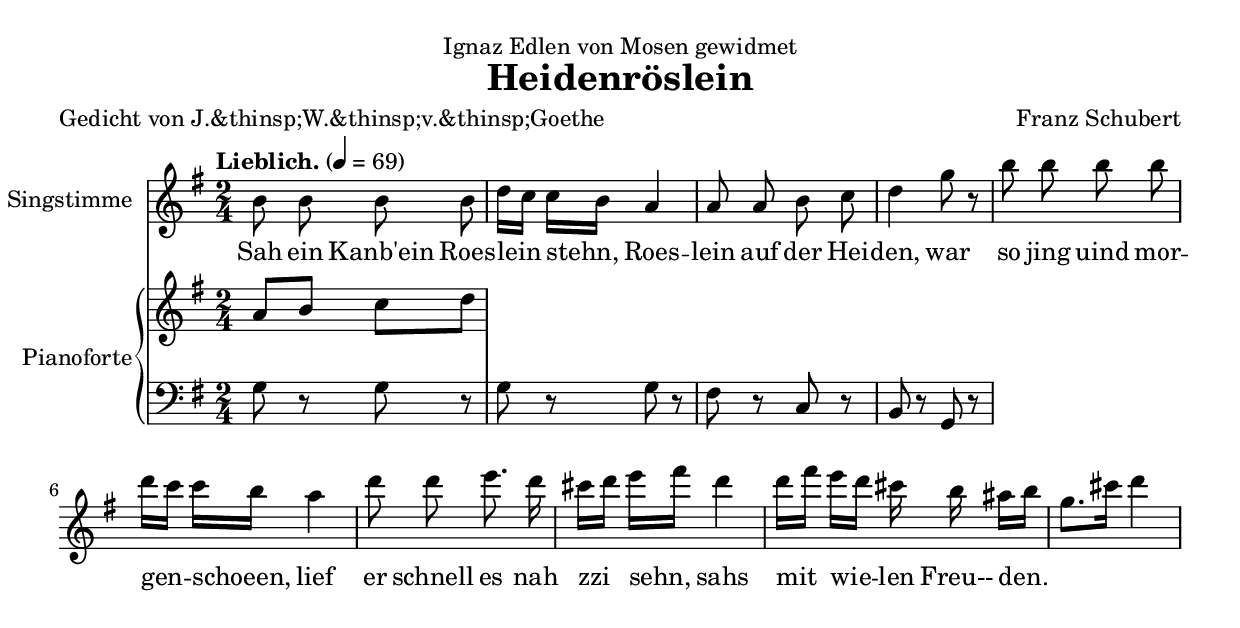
\version "2.15.39"

\header {
  title = "Heidenröslein"
  composer = "Franz Schubert"
  dedication = "Ignaz Edlen von Mosen gewidmet"
  poet = "Gedicht von J.&thinsp;W.&thinsp;v.&thinsp;Goethe"
}

global = {
  \key g \major
  \time 2/4
  \tempo "Lieblich." 4 = 69
}

melody = \relative f' {
  \global
  \clef treble
  \autoBeamOff

  b8 b b b
  d16[ c] c[ b] a4
  a8 a b c
  d4 g8 r
  b8 b b b
  d16[ c] c[ b] a4
  d8 d e8. d16
  cis16[ d] e[ fis] d4
  d16[ fis] e[ d] cis b ais[ b] 
  g8.[ cis16] d4
}

text = \lyricmode {
  Sah ein Kanb'ein
  Roes -- lein stehn, 
  Roes -- lein auf der Hei -- den,
  war so jing uind mor  -- gen -- schoeen, 
  lief er schnell es
  nah zzi sehn,
  sahs mit wie -- len 
  Freu-- den.
}


upper = \relative c'' {
  \global
  \clef treble
  
  a8 b c d
}

lower = \relative c' {
  \global
  \clef bass
  
  g8 r8 g8 r8 | %1
  g8 r8 g8 r8 | %2
  fis8 r8 c8 r8 | %3
  b8 r8 g8 r8 | %4
}


\score {
  <<
    \new Voice = "mel" { 
        \set Staff.instrumentName = "Singstimme"
        \melody 
    }
    \new Lyrics \lyricsto mel \text
    \new PianoStaff <<
      \set PianoStaff.instrumentName = "Pianoforte"
      \new Staff = "upper" \upper
      \new Staff = "lower" \lower
    >>
  >>
  \layout {
    
  }
  \midi { }
}